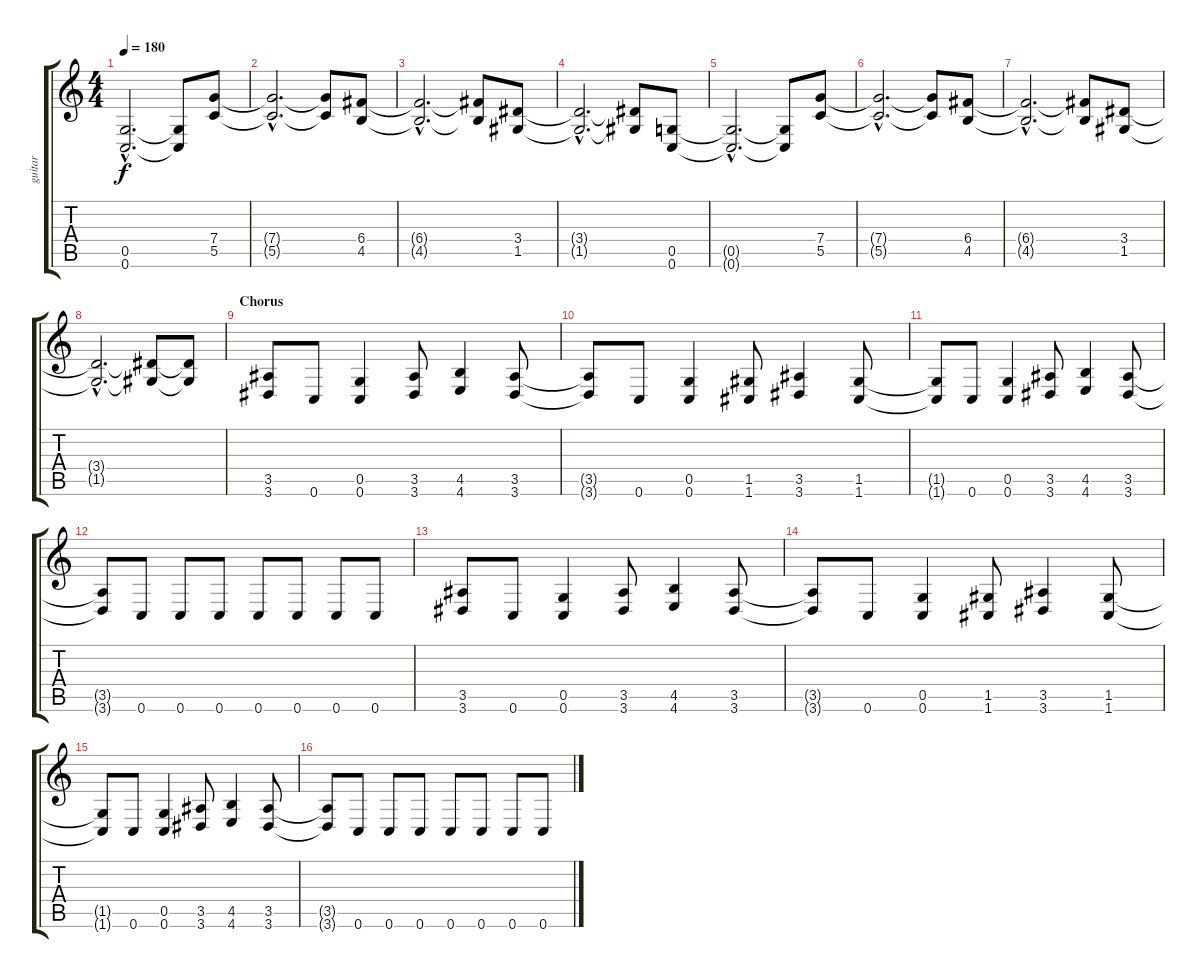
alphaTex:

\track ("guitar" "guitar") {instrument distortionguitar}
\staff {score tabs}
\tuning (D4 A3 F3 C3 G2 C2) {hide}
\ts (4 4)
\tempo 180
\clef g2
\ks c
(0.5{hac t} 0.6{hac t}).2{d dy f} (0.5{t} 0.6{t}).8 (7.4 5.5).8 |
(7.4{hac t} 5.5{hac t}).2{d} (7.4{t} 5.5{t}).8 (6.4 4.5).8 |
(6.4{hac t} 4.5{hac t}).2{d} (6.4{t} 4.5{t}).8 (3.4 1.5).8 |
(3.4{hac t} 1.5{hac t}).2{d} (3.4{t} 1.5{t}).8 (0.5 0.6).8 |
(0.5{hac t} 0.6{hac t}).2{d} (0.5{t} 0.6{t}).8 (7.4 5.5).8 |
(7.4{hac t} 5.5{hac t}).2{d} (7.4{t} 5.5{t}).8 (6.4 4.5).8 |
(6.4{hac t} 4.5{hac t}).2{d} (6.4{t} 4.5{t}).8 (3.4 1.5).8 |
(3.4{hac t} 1.5{hac t}).2{d} (3.4{t} 1.5{t}).8 (3.4{t} 1.5{t}).8 |
\section ("" "Chorus")
(3.5 3.6).8 0.6.8 (0.5 0.6).4 (3.5 3.6).8 (4.5 4.6).4 (3.5 3.6).8 |
(3.5{t} 3.6{t}).8 0.6.8 (0.5 0.6).4 (1.5 1.6).8 (3.5 3.6).4 (1.5 1.6).8 |
(1.5{t} 1.6{t}).8 0.6.8 (0.5 0.6).4 (3.5 3.6).8 (4.5 4.6).4 (3.5 3.6).8 |
(3.5{t} 3.6{t}).8 0.6.8 0.6.8 0.6.8 0.6.8 0.6.8 0.6.8 0.6.8 |
(3.5 3.6).8 0.6.8 (0.5 0.6).4 (3.5 3.6).8 (4.5 4.6).4 (3.5 3.6).8 |
(3.5{t} 3.6{t}).8 0.6.8 (0.5 0.6).4 (1.5 1.6).8 (3.5 3.6).4 (1.5 1.6).8 |
(1.5{t} 1.6{t}).8 0.6.8 (0.5 0.6).4 (3.5 3.6).8 (4.5 4.6).4 (3.5 3.6).8 |
(3.5{t} 3.6{t}).8 0.6.8 0.6.8 0.6.8 0.6.8 0.6.8 0.6.8 0.6.8
